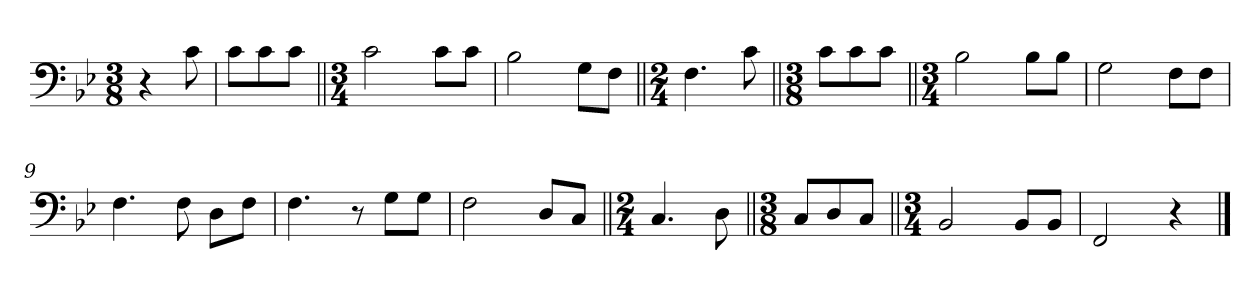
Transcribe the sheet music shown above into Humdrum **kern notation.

**kern
*part1
*staff1
*clefF4
*k[b-e-]
*M3/8
=1
4r
8c\
=2
8c\L
8c\
8c\J
=3||
*M3/4
2c\
8c\L
8c\J
=4
2B-\
8G\L
8F\J
=5||
*M2/4
4.F\
8c\
=6||
*M3/8
8c\L
8c\
8c\J
=7||
*M3/4
2B-\
8B-\L
8B-\J
=8
2G\
8F\L
8F\J
=9
4.F\
8F\
8D\L
8F\J
=10
4.F\
8r
8G\L
8G\J
=11
2F\
8D/L
8C/J
=12||
*M2/4
4.C/
8D\
=13||
*M3/8
8C/L
8D/
8C/J
=14||
*M3/4
2BB-/
8BB-/L
8BB-/J
=15
2FF/
4r
==
*-
